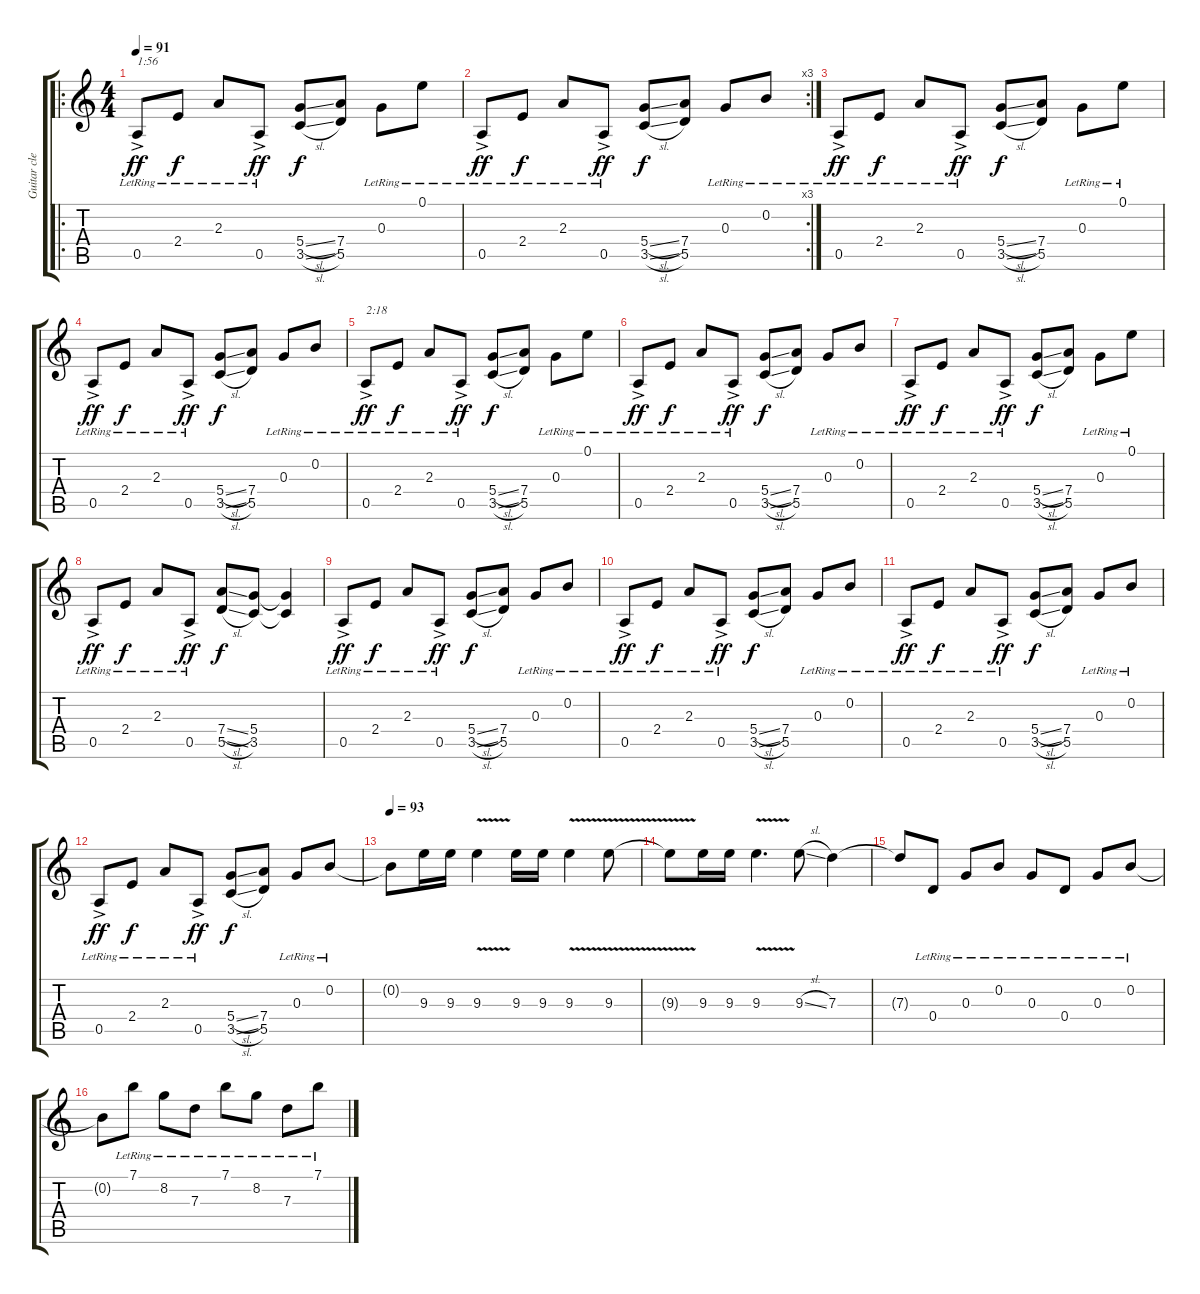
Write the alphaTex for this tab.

\track ("Guitar clean" "Guitar cle") {instrument electricguitarclean}
\staff {score tabs}
\tuning (E4 B3 G3 D3 A2 E2) {hide}
\ro
\ts (4 4)
\tempo 91
\clef g2
\ks c
0.5{ac lr}.8{txt "1:56" dy ff} 2.4{lr}.8{dy f} 2.3{lr}.8 0.5{ac lr}.8{dy ff} (5.4{sl} 3.5{sl}).8{dy f} (7.4 5.5).8 0.3{lr}.8 0.1{lr}.8 |
\rc 3
0.5{ac lr}.8{dy ff} 2.4{lr}.8{dy f} 2.3{lr}.8 0.5{ac lr}.8{dy ff} (5.4{sl} 3.5{sl}).8{dy f} (7.4 5.5).8 0.3{lr}.8 0.2{lr}.8 |
0.5{ac lr}.8{dy ff} 2.4{lr}.8{dy f} 2.3{lr}.8 0.5{ac lr}.8{dy ff} (5.4{sl} 3.5{sl}).8{dy f} (7.4 5.5).8 0.3{lr}.8 0.1{lr}.8 |
0.5{ac lr}.8{dy ff} 2.4{lr}.8{dy f} 2.3{lr}.8 0.5{ac lr}.8{dy ff} (5.4{sl} 3.5{sl}).8{dy f} (7.4 5.5).8 0.3{lr}.8 0.2{lr}.8 |
0.5{ac lr}.8{txt "2:18" dy ff} 2.4{lr}.8{dy f} 2.3{lr}.8 0.5{ac lr}.8{dy ff} (5.4{sl} 3.5{sl}).8{dy f} (7.4 5.5).8 0.3{lr}.8 0.1{lr}.8 |
0.5{ac lr}.8{dy ff} 2.4{lr}.8{dy f} 2.3{lr}.8 0.5{ac lr}.8{dy ff} (5.4{sl} 3.5{sl}).8{dy f} (7.4 5.5).8 0.3{lr}.8 0.2{lr}.8 |
0.5{ac lr}.8{dy ff} 2.4{lr}.8{dy f} 2.3{lr}.8 0.5{ac lr}.8{dy ff} (5.4{sl} 3.5{sl}).8{dy f} (7.4 5.5).8 0.3{lr}.8 0.1{lr}.8 |
0.5{ac lr}.8{dy ff} 2.4{lr}.8{dy f} 2.3{lr}.8 0.5{ac lr}.8{dy ff} (7.4{sl} 5.5{sl}).8{dy f} (5.4 3.5).8 (5.4{t} 3.5{t}).4 |
0.5{ac lr}.8{dy ff} 2.4{lr}.8{dy f} 2.3{lr}.8 0.5{ac lr}.8{dy ff} (5.4{sl} 3.5{sl}).8{dy f} (7.4 5.5).8 0.3{lr}.8 0.2{lr}.8 |
0.5{ac lr}.8{dy ff} 2.4{lr}.8{dy f} 2.3{lr}.8 0.5{ac lr}.8{dy ff} (5.4{sl} 3.5{sl}).8{dy f} (7.4 5.5).8 0.3{lr}.8 0.2{lr}.8 |
0.5{ac lr}.8{dy ff} 2.4{lr}.8{dy f} 2.3{lr}.8 0.5{ac lr}.8{dy ff} (5.4{sl} 3.5{sl}).8{dy f} (7.4 5.5).8 0.3{lr}.8 0.2{lr}.8 |
0.5{ac lr}.8{dy ff} 2.4{lr}.8{dy f} 2.3{lr}.8 0.5{ac lr}.8{dy ff} (5.4{sl} 3.5{sl}).8{dy f} (7.4 5.5).8 0.3{lr}.8 0.2{lr}.8 |
\tempo 93
0.2{t}.8 9.3.16 9.3.16 9.3{v}.4 9.3.16 9.3.16 9.3{v}.4 9.3{v}.8 |
9.3{t}.8 9.3.16 9.3.16 9.3{v}.4{d} 9.3{sl}.8 7.3.4 |
7.3{t}.8 0.4{lr}.8 0.3{lr}.8 0.2{lr}.8 0.3{lr}.8 0.4{lr}.8 0.3{lr}.8 0.2{lr}.8 |
0.2{t}.8 7.1{lr}.8 8.2{lr}.8 7.3{lr}.8 7.1{lr}.8 8.2{lr}.8 7.3{lr}.8 7.1{lr}.8
